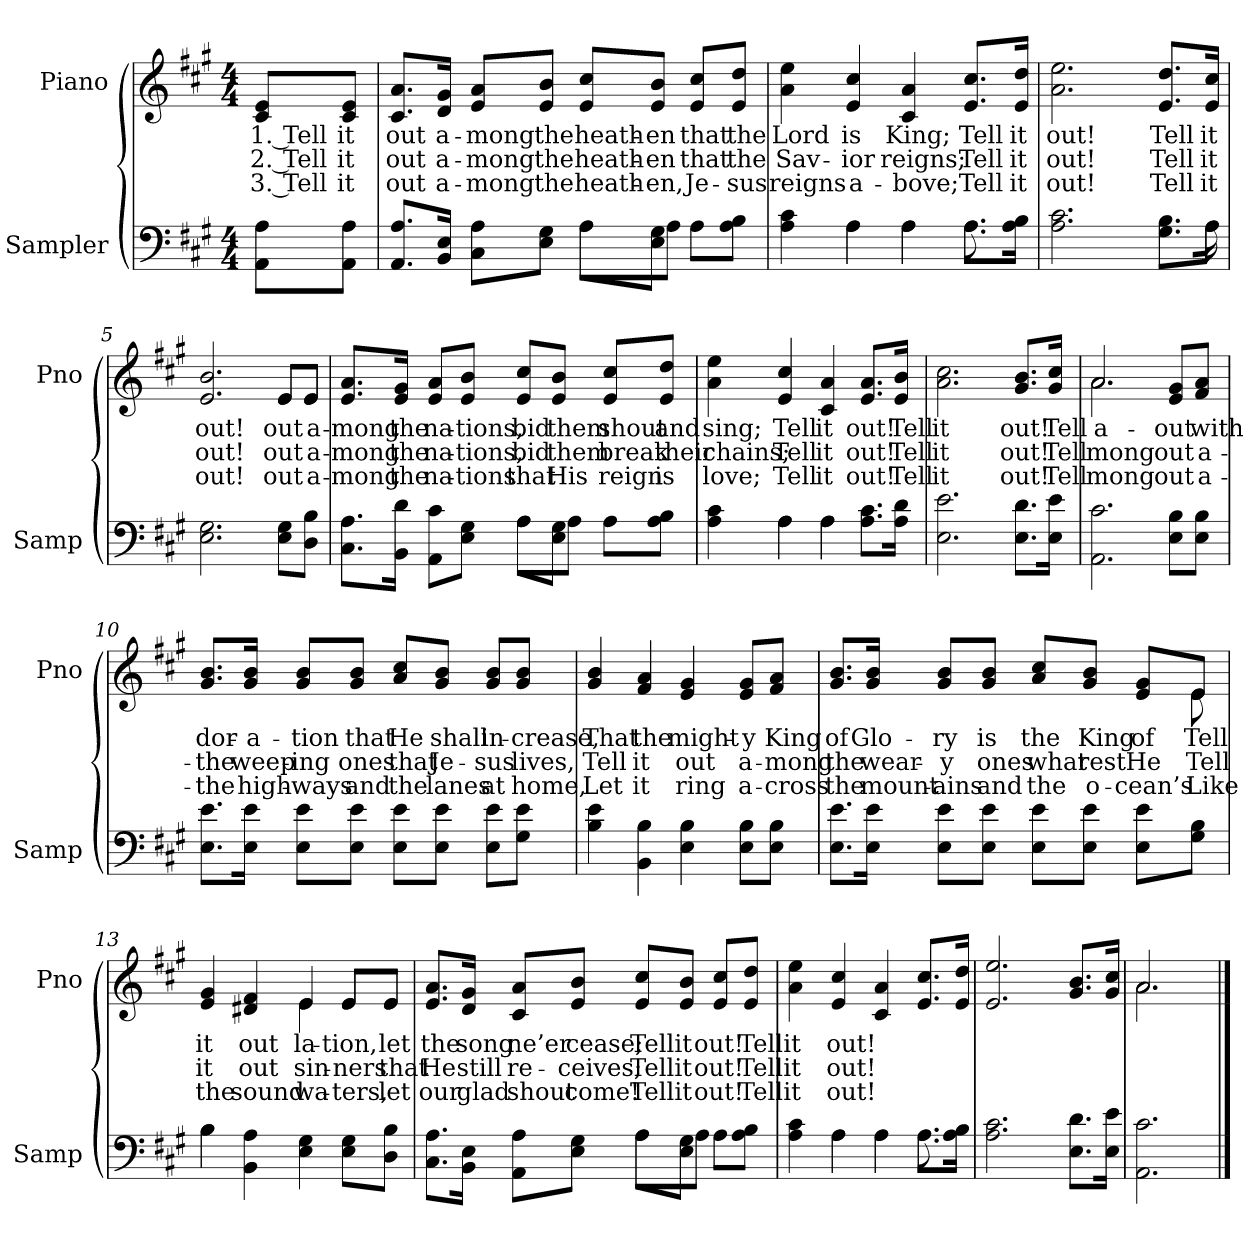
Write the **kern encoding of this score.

**kern	**kern	**text	**text	**text
*part2	*part1	*part1	*part1	*part1
*staff2	*staff1	*staff1	*staff1	*staff1
*I"Sampler	*I"Piano	*	*	*
*I'Samp	*I'Pno	*	*	*
*clefF4	*clefG2	*	*	*
*k[f#c#g#]	*k[f#c#g#]	*	*	*
*A:	*A:	*	*	*
*M4/4	*M4/4	*	*	*
=1	=1	=1	=1	=1
8AA\ 8A\L	8c#/ 8e/L	1. Tell	2. Tell	3. Tell
8AA\ 8A\J	8c#/ 8e/J	it	it	it
=2	=2	=2	=2	=2
*^	*	*	*	*
8.AA/ 8.A/L	2ryy	8.c#/ 8.a/L	out	out	out
16BB/ 16E/Jk	.	16d/ 16g#/Jk	a-	a-	a-
8C#\ 8A\L	.	8e/ 8a/L	-mong	-mong	-mong
8E\ 8G#\J	.	8e/ 8b/J	the	the	the
8A\L	8A\L	8e/ 8cc#/L	heath-	heath-	heath-
8E\ 8G#\J	8A\J	8e/ 8b/J	-en	-en	-en,
8A\L	4ryy	8e/ 8cc#/L	that	that	Je-
8A\ 8B\J	.	8e/ 8dd/J	the	the	-sus
=3	=3	=3	=3	=3	=3
4A 4c#	4ryy	4a 4ee	Lord	Sav-	reigns
4A\	4A	4e 4cc#	is	-ior	a-
4A\	4A	4c# 4a	King;	reigns;	-bove;
8.A\L	8.A	8.e/ 8.cc#/L	Tell	Tell	Tell
16A\ 16B\Jk	16ryy	16e/ 16dd/Jk	it	it	it
=4	=4	=4	=4	=4	=4
2.A 2.c#	2...ryy	2.a 2.ee	out!	out!	out!
8.G#\ 8.B\L	.	8.e/ 8.dd/L	Tell	Tell	Tell
16A\Jk	16A	16e/ 16cc#/Jk	it	it	it
*v	*v	*	*	*	*
=5	=5	=5	=5	=5
*	*^	*	*	*
2.E 2.G#	2.e 2.b	2.ryy	out!	out!	out!
8E\ 8G#\L	8e/L	8e/L	out	out	out
8D\ 8B\J	8e/J	8e/J	a-	a-	a-
*	*v	*v	*	*	*
=6	=6	=6	=6	=6
*^	*	*	*	*
8.C#\ 8.A\L	2ryy	8.e/ 8.a/L	-mong	-mong	-mong
16BB\ 16d\Jk	.	16e/ 16g#/Jk	the	the	the
8AA\ 8c#\L	.	8e/ 8a/L	na-	na-	na-
8E\ 8G#\J	.	8e/ 8b/J	-tions,	-tions,	-tions
8A\L	8A\L	8e/ 8cc#/L	bid	bid	that
8E\ 8G#\J	8A\J	8e/ 8b/J	them	them	His
8A\L	4ryy	8e/ 8cc#/L	shout	break	reign
8A\ 8B\J	.	8e/ 8dd/J	and	their	is
=7	=7	=7	=7	=7	=7
4A 4c#	4ryy	4a 4ee	sing;	chains;	love;
4A\	4A	4e 4cc#	Tell	Tell	Tell
4A\	4A	4c# 4a	it	it	it
8.A\ 8.c#\L	4ryy	8.e/ 8.a/L	out!	out!	out!
16A\ 16d\Jk	.	16e/ 16b/Jk	Tell	Tell	Tell
*v	*v	*	*	*	*
=8	=8	=8	=8	=8
2.E 2.e	2.a 2.cc#	it	it	it
8.E\ 8.d\L	8.g#/ 8.b/L	out!	out!	out!
16E\ 16e\Jk	16g#/ 16cc#/Jk	Tell	Tell	Tell
=9	=9	=9	=9	=9
*	*^	*	*	*
2.AA 2.c#	2.a/	2.a	a-	-mong	-mong
8E\ 8B\L	8e/ 8g#/L	4ryy	out	out	out
8E\ 8B\J	8f#/ 8a/J	.	with	a-	a-
*	*v	*v	*	*	*
=10	=10	=10	=10	=10
8.E\ 8.e\L	8.g#/ 8.b/L	-dor-	the	the
16E\ 16e\Jk	16g#/ 16b/Jk	-a-	weep-	high-
8E\ 8e\L	8g#/ 8b/L	-tion	-ing	-ways
8E\ 8e\J	8g#/ 8b/J	that	ones	and
8E\ 8e\L	8a/ 8cc#/L	He	that	the
8E\ 8e\J	8g#/ 8b/J	shall	Je-	lanes
8E\ 8e\L	8g#/ 8b/L	in-	-sus	at
8G#\ 8e\J	8g#/ 8b/J	-crease,	lives,	home,
=11	=11	=11	=11	=11
4B 4e	4g# 4b	That	Tell	Let
4BB 4B	4f# 4a	the	it	it
4E 4B	4e 4g#	might-	out	ring
8E\ 8B\L	8e/ 8g#/L	-y	a-	a-
8E\ 8B\J	8f#/ 8a/J	King	-mong	-cross
=12	=12	=12	=12	=12
*	*^	*	*	*
8.E\ 8.e\L	8.g#/ 8.b/L	2..ryy	of	the	the
16E\ 16e\Jk	16g#/ 16b/Jk	.	Glo-	wear-	mount-
8E\ 8e\L	8g#/ 8b/L	.	-ry	-y	-ains
8E\ 8e\J	8g#/ 8b/J	.	is	ones	and
8E\ 8e\L	8a/ 8cc#/L	.	the	what	the
8E\ 8e\J	8g#/ 8b/J	.	King	rest	o-
8E\ 8e\L	8e/ 8g#/L	.	of	He	-cean’s
8G#\ 8B\J	8e/J	8e	Tell	Tell	Like
=13	=13	=13	=13	=13	=13
*^	*	*	*	*	*
4B\	4B	4e 4g#	2ryy	it	it	the
4BB 4A	2.ryy	4d#X 4f#	.	out	out	sound
4E 4G#	.	4e/	4e	-la-	sin-	wa-
8E\ 8G#\L	.	8e/L	8e/L	-tion,	-ners	-ters,
8D\ 8B\J	.	8e/J	8e/J	let	that	let
*	*	*v	*v	*	*	*
=14	=14	=14	=14	=14	=14
8.C#\ 8.A\L	2ryy	8.e/ 8.a/L	the	He	our
16BB\ 16E\Jk	.	16d/ 16g#/Jk	song	still	glad
8AA\ 8A\L	.	8c#/ 8a/L	ne’er	re-	shout
8E\ 8G#\J	.	8e/ 8b/J	cease;	-ceives;	come!
8A\L	8A\L	8e/ 8cc#/L	Tell	Tell	Tell
8E\ 8G#\J	8A\J	8e/ 8b/J	it	it	it
8A\L	4ryy	8e/ 8cc#/L	out!	out!	out!
8A\ 8B\J	.	8e/ 8dd/J	Tell	Tell	Tell
=15	=15	=15	=15	=15	=15
4A 4c#	4ryy	4a 4ee	it	it	it
4A\	4A	4e 4cc#	out!	out!	out!
4A\	4A	4c# 4a	.	.	.
8.A\L	8.A	8.e/ 8.cc#/L	.	.	.
16A\ 16B\Jk	16ryy	16e/ 16dd/Jk	.	.	.
*v	*v	*	*	*	*
=16	=16	=16	=16	=16
2.A 2.c#	2.e 2.ee	.	.	.
8.E\ 8.d\L	8.g#/ 8.b/L	.	.	.
16E\ 16e\Jk	16g#/ 16cc#/Jk	.	.	.
=17	=17	=17	=17	=17
*	*^	*	*	*
2.AA 2.c#	2.a/	2.a	.	.	.
*	*v	*v	*	*	*
==	==	==	==	==
*-	*-	*-	*-	*-
